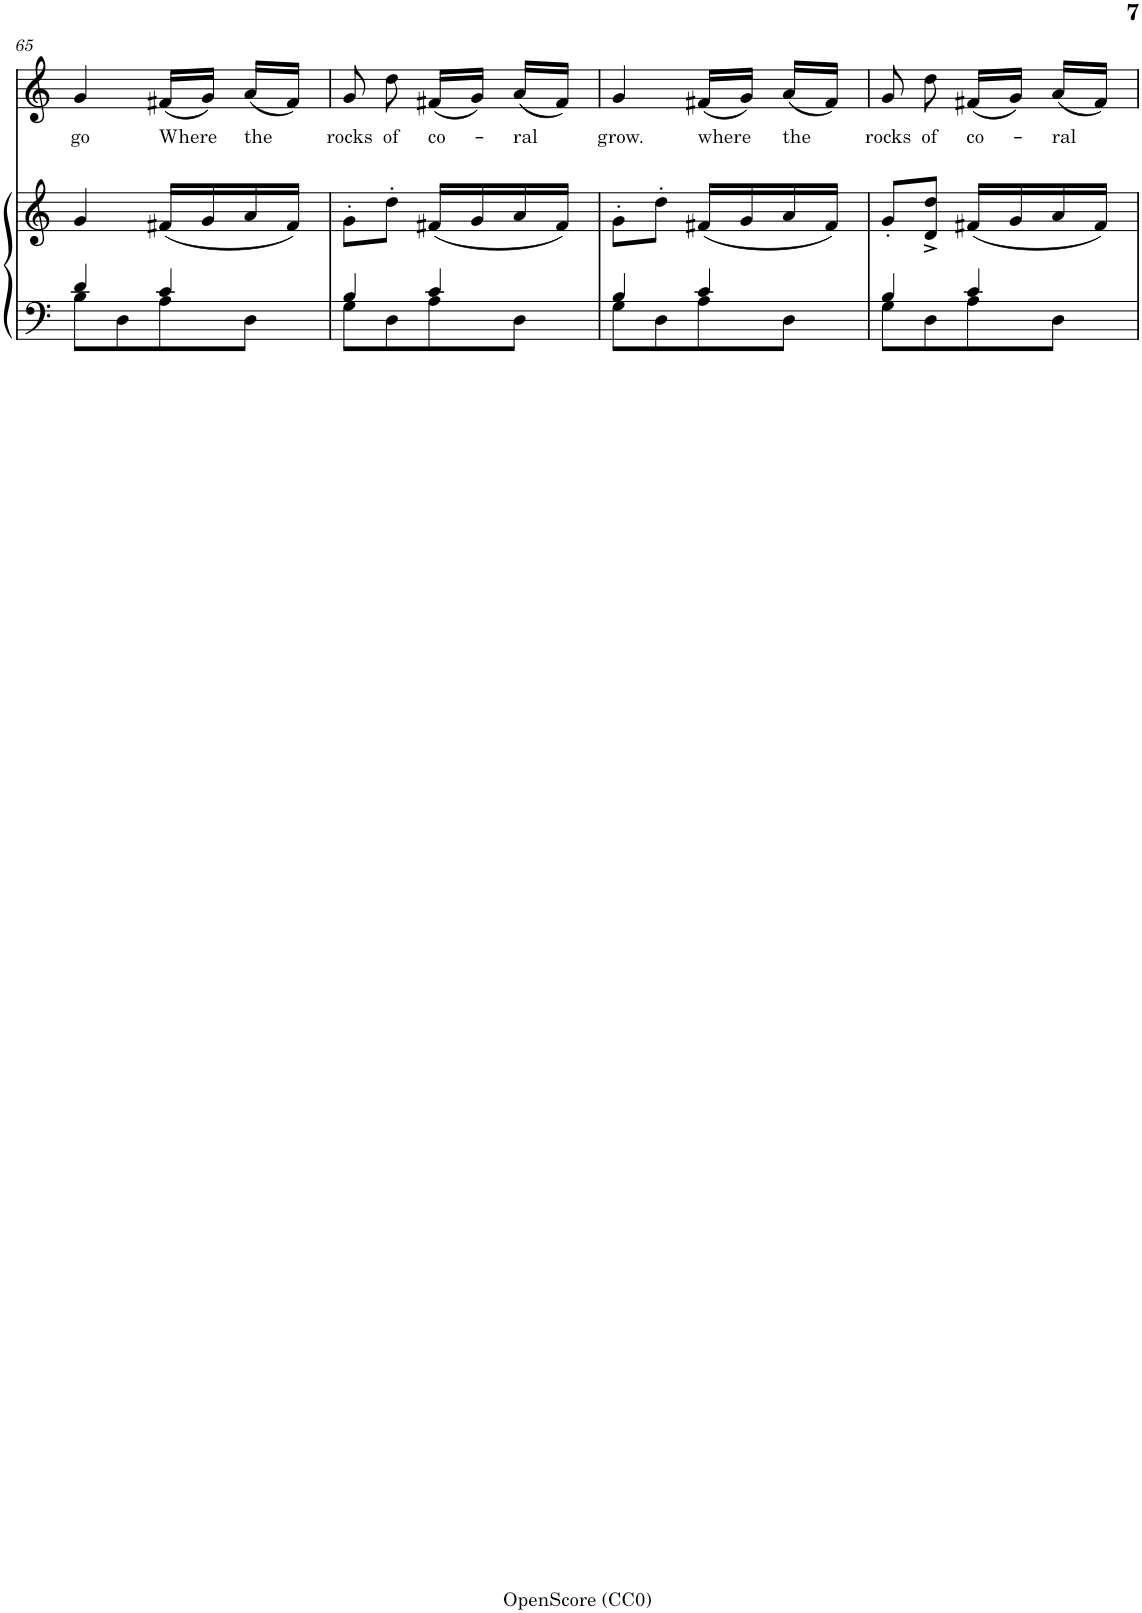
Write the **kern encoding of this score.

**kern	**kern	**kern	**text
*part2	*part2	*part1	*part1
*staff3	*staff2	*staff1	*staff1
*I"Piano	*	*I"Voice	*
*I'Pno	*	*	*
!!LO:PB:g=z
*clefF4	*clefG2	*clefG2	*
*k[]	*k[]	*k[]	*
*M2/4	*M2/4	*M2/4	*
=65	=65	=65	=65
*^	*	*	*
!	!	!	!	!LO:LY:b
4d/	8B\L	4g/	4g/	go
.	8D\	.	.	.
!	!	!	!	!LO:LY:b
4c/	8A\	(16f#X/LL	(16f#X/LL	Where
.	.	16g/	16g/JJ)	.
!	!	!	!	!LO:LY:b
.	8D\J	16a/	(16a/LL	the
.	.	16f#/JJ)	16f#/JJ)	.
=66	=66	=66	=66	=66
!	!	!	!	!LO:LY:b
4B/	8G\L	8g'\L	8g/	rocks
!	!	!	!	!LO:LY:b
.	8D\	8dd'\J	8dd\	of
!	!	!	!	!LO:LY:b
4c/	8A\	(16f#X/LL	(16f#X/LL	co-
.	.	16g/	16g/JJ)	.
!	!	!	!	!LO:LY:b
.	8D\J	16a/	(16a/LL	-ral
.	.	16f#/JJ)	16f#/JJ)	.
=67	=67	=67	=67	=67
!	!	!	!	!LO:LY:b
4B/	8G\L	8g'\L	4g/	grow.
.	8D\	8dd'\J	.	.
!	!	!	!	!LO:LY:b
4c/	8A\	(16f#X/LL	(16f#X/LL	where
.	.	16g/	16g/JJ)	.
!	!	!	!	!LO:LY:b
.	8D\J	16a/	(16a/LL	the
.	.	16f#/JJ)	16f#/JJ)	.
=68	=68	=68	=68	=68
!	!	!	!	!LO:LY:b
4B/	8G\L	8g'/L	8g/	rocks
!	!	!	!	!LO:LY:b
.	8D\	8d/^ 8dd/^J	8dd\	of
!	!	!	!	!LO:LY:b
4c/	8A\	(16f#X/LL	(16f#X/LL	co-
.	.	16g/	16g/JJ)	.
!	!	!	!	!LO:LY:b
.	8D\J	16a/	(16a/LL	-ral
.	.	16f#/JJ)	16f#/JJ)	.
*v	*v	*	*	*
=	=	=	=
*-	*-	*-	*-
